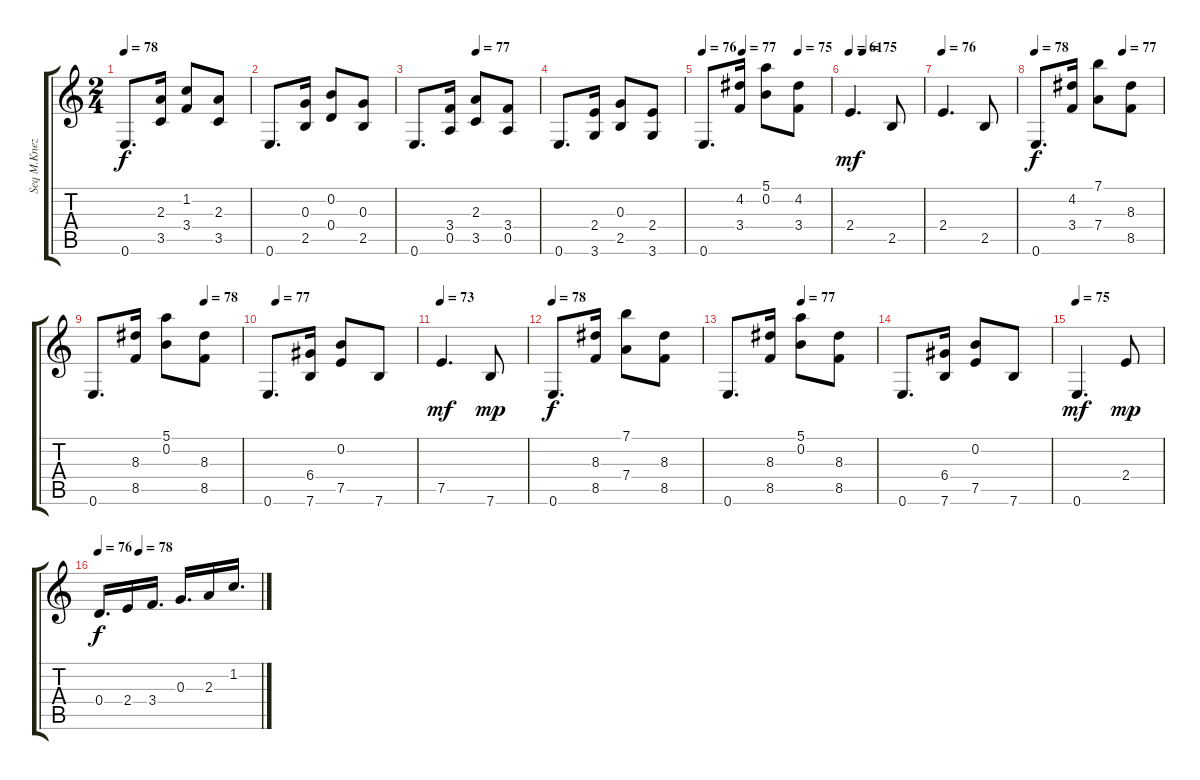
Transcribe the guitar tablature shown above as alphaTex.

\track ("Seq M.Knezevic" "Seq M.Knez") {instrument acousticguitarnylon}
\staff {score tabs}
\tuning (E4 B3 G3 D3 A2 E2) {hide}
\ts (2 4)
\tempo 78
\clef g2
\ks c
0.6.8{d dy f} (2.3 3.5).16 (1.2 3.4).8 (2.3 3.5).8 |
0.6.8{d} (0.3 2.5).16 (0.2 0.4).8 (0.3 2.5).8 |
\tempo (77 0.5)
0.6.8{d} (3.4 0.5).16 (2.3 3.5).8 (3.4 0.5).8 |
0.6.8{d} (2.4 3.6).16 (0.3 2.5).8 (2.4 3.6).8 |
\tempo 76
\tempo (77 0.3125)
\tempo (75 0.75)
0.6.8{d} (4.2 3.4).16 (5.1 0.2).8 (4.2 3.4).8 |
\tempo 61
\tempo (75 0.1875)
2.4.4{d dy mf} 2.5.8 |
\tempo 76
2.4.4{d} 2.5.8 |
\tempo 78
\tempo (77 0.6875)
0.6.8{d dy f} (4.2 3.4).16 (7.1 7.4).8 (8.3 8.5).8 |
\tempo (78 0.75)
0.6.8{d} (8.3 8.5).16 (5.1 0.2).8 (8.3 8.5).8 |
\tempo (77 0.0625)
0.6.8{d} (6.4 7.6).16 (0.2 7.5).8 7.6.8 |
\tempo 73
7.5.4{d dy mf} 7.6.8{dy mp} |
\tempo 78
0.6.8{d dy f} (8.3 8.5).16 (7.1 7.4).8 (8.3 8.5).8 |
\tempo (77 0.5)
0.6.8{d} (8.3 8.5).16 (5.1 0.2).8 (8.3 8.5).8 |
0.6.8{d} (6.4 7.6).16 (0.2 7.5).8 7.6.8 |
\tempo 75
0.6.4{d dy mf} 2.4.8{dy mp} |
\tempo 76
\tempo (78 0.25)
0.4.16{d dy f} 2.4.16 3.4.16{d} 0.3.16{d} 2.3.16 1.2.16{d}
